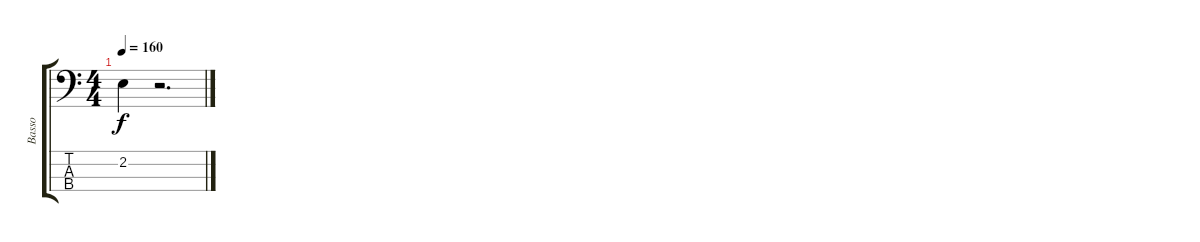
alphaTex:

\track ("Basso" "Basso") {instrument electricbassfinger}
\staff {score tabs}
\tuning (G2 D2 A1 E1) {hide}
\ts (4 4)
\tempo 160
\clef f4
\ks c
2.2.4{dy f} r.2{d}
